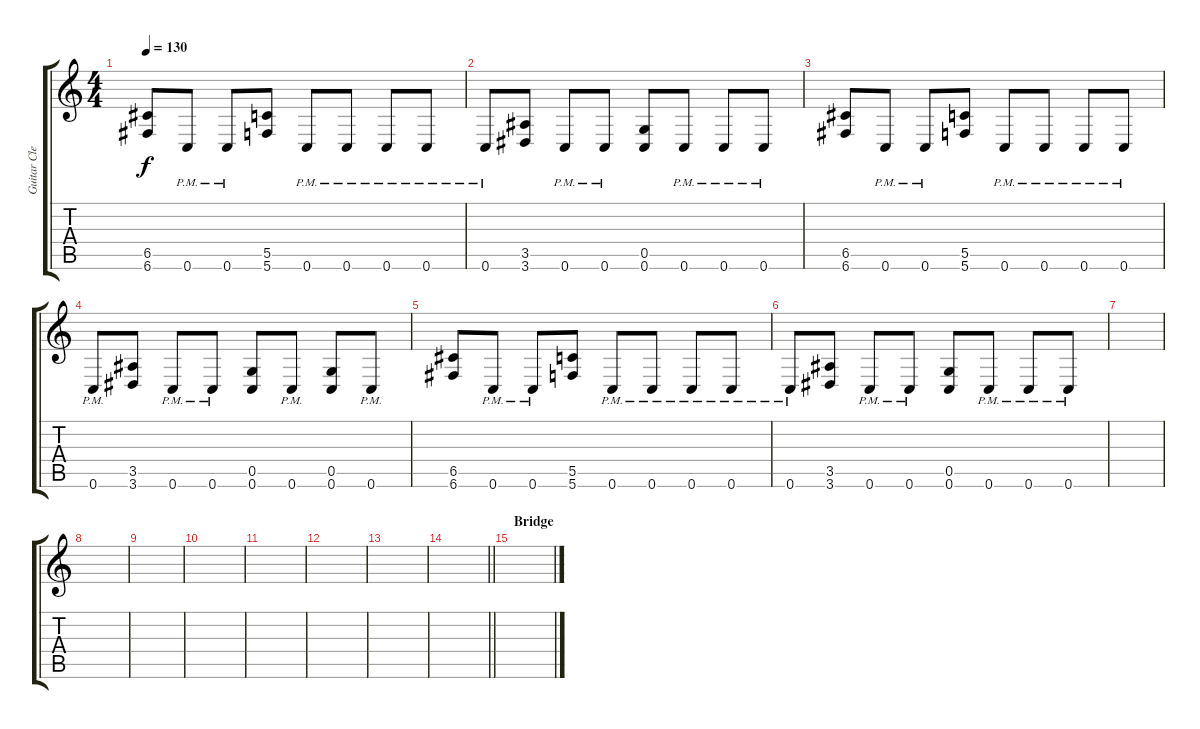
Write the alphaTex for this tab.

\track ("Guitar Clean" "Guitar Cle") {instrument acousticguitarsteel}
\staff {score tabs}
\tuning (D4 A3 F3 C3 G2 C2) {hide}
\ts (4 4)
\tempo 130
\clef g2
\ks c
(6.5 6.6).8{dy f} 0.6{pm}.8 0.6{pm}.8 (5.5 5.6).8 0.6{pm}.8 0.6{pm}.8 0.6{pm}.8 0.6{pm}.8 |
0.6{pm}.8 (3.5 3.6).8 0.6{pm}.8 0.6{pm}.8 (0.5 0.6).8 0.6{pm}.8 0.6{pm}.8 0.6{pm}.8 |
(6.5 6.6).8 0.6{pm}.8 0.6{pm}.8 (5.5 5.6).8 0.6{pm}.8 0.6{pm}.8 0.6{pm}.8 0.6{pm}.8 |
0.6{pm}.8 (3.5 3.6).8 0.6{pm}.8 0.6{pm}.8 (0.5 0.6).8 0.6{pm}.8 (0.5 0.6).8 0.6{pm}.8 |
(6.5 6.6).8 0.6{pm}.8 0.6{pm}.8 (5.5 5.6).8 0.6{pm}.8 0.6{pm}.8 0.6{pm}.8 0.6{pm}.8 |
0.6{pm}.8 (3.5 3.6).8 0.6{pm}.8 0.6{pm}.8 (0.5 0.6).8 0.6{pm}.8 0.6{pm}.8 0.6{pm}.8 |
|
|
|
|
|
|
|
\barLineRight lightlight
|
\section ("" "Bridge")
